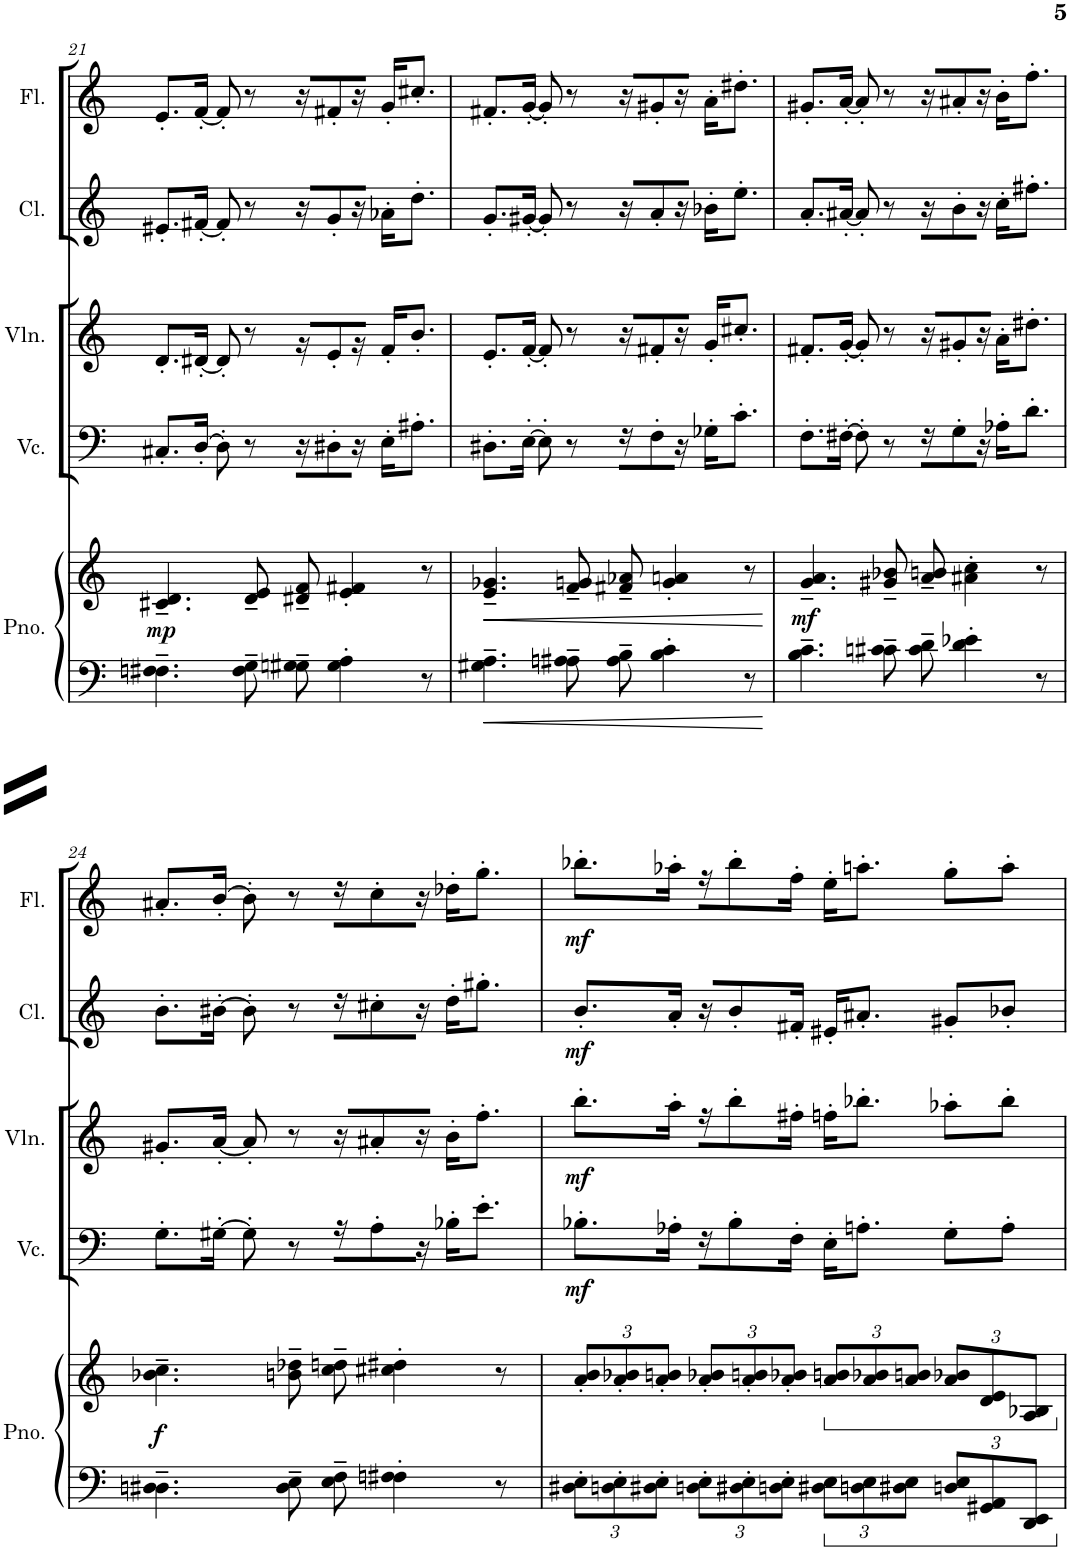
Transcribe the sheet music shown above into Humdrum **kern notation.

**kern	**kern	**dynam	**kern	**dynam	**kern	**dynam	**kern	**dynam	**kern	**dynam
*part5	*part5	*part5	*part4	*part4	*part3	*part3	*part2	*part2	*part1	*part1
*staff6	*staff5	*staff5/6	*staff4	*staff4	*staff3	*staff3	*staff2	*staff2	*staff1	*staff1
*I"Grand Piano	*	*	*I"Violoncello	*	*I"Violin	*	*I"Clarinet	*	*I"Flute	*
*I'Pno.	*	*	*I'Vc.	*	*I'Vln.	*	*I'Cl.	*	*I'Fl.	*
!!LO:PB:g=z
*clefF4	*clefG2	*	*clefF4	*	*clefG2	*	*clefG2	*	*clefG2	*
*	*	*	*	*	*	*	*Trd1c2	*	*	*
*k[]	*k[]	*	*k[]	*	*k[]	*	*k[]	*	*k[]	*
*M4/4	*M4/4	*	*M4/4	*	*M4/4	*	*M4/4	*	*M4/4	*
=21	=21	=21	=21	=21	=21	=21	=21	=21	=21	=21
!	!	!LO:DY:b	!	!	!	!	!	!	!	!
4.Fn\~ 4.F#X\~	4.c#X/~ 4.d/~	mp	8.C#X'/L	.	8.d'/L	.	8.e#X'/L	.	8.e'/L	.
.	.	.	[16D'/Jk	.	[16d#X'/Jk	.	[16f#X'/Jk	.	[16f'/Jk	.
.	.	.	8D'\]	.	8d#'/]	.	8f#'/]	.	8f'/]	.
8F#\~ 8G\~	8d/~ 8e/~	.	8r	.	8r	.	8r	.	8r	.
8Gn\~ 8G#X\~	8d#X/~ 8f/~	.	16r	.	16r	.	16r	.	16r	.
.	.	.	8D#X'\	.	8e'/	.	8g'/	.	8f#X'/	.
4G#\' 4A\'	4e/' 4f#X/'	.	.	.	.	.	.	.	.	.
.	.	.	16r	.	16r	.	16r	.	16r	.
.	.	.	16E'\KL	.	16f'/KL	.	16a-X'\KL	.	16g'/KL	.
.	.	.	8.A#X'\J	.	8.b'/J	.	8.dd'\J	.	8.cc#X'/J	.
8r	8r	.	.	.	.	.	.	.	.	.
=22	=22	=22	=22	=22	=22	=22	=22	=22	=22	=22
!	!	!LO:HP:b	!	!	!	!	!	!	!	!
4.G#X\~ 4.A\~	4.e/~ 4.g-X/~	<	8.D#X'\L	.	8.e'/L	.	8.g'/L	.	8.f#X'/L	.
.	.	.	[16E'\Jk	.	[16f'/Jk	.	[16g#X'/Jk	.	[16g'/Jk	.
.	.	.	8E'\]	.	8f'/]	.	8g#'/]	.	8g'/]	.
8An\~ 8A#X\~	8f/~ 8gn/~	.	8r	.	8r	.	8r	.	8r	.
8A#\~ 8B\~	8f#X/~ 8a-X/~	.	16r	.	16r	.	16r	.	16r	.
.	.	.	8F'\	.	8f#X'/	.	8a'/	.	8g#X'/	.
4B\' 4c\'	4g/' 4an/'	.	.	.	.	.	.	.	.	.
.	.	.	16r	.	16r	.	16r	.	16r	.
.	.	.	16G-X'\KL	.	16g'/KL	.	16b-X'\KL	.	16a'\KL	.
.	.	.	8.c'\J	.	8.cc#X'/J	.	8.ee'\J	.	8.dd#X'\J	.
8r	8r	.	.	.	.	.	.	.	.	.
.	.	[	.	.	.	.	.	.	.	.
=23	=23	=23	=23	=23	=23	=23	=23	=23	=23	=23
!	!	!LO:DY:b	!	!	!	!	!	!	!	!
4.B\~ 4.c\~	4.g/~ 4.a/~	mf	8.F'\L	.	8.f#X'/L	.	8.a'/L	.	8.g#X'/L	.
.	.	.	[16F#X'\Jk	.	[16g'/Jk	.	[16a#X'/Jk	.	[16a'/Jk	.
.	.	.	8F#'\]	.	8g'/]	.	8a#'/]	.	8a'/]	.
8cn\~ 8c#X\~	8g#X/~ 8b-X/~	.	8r	.	8r	.	8r	.	8r	.
8c#\~ 8d\~	8a/~ 8bn/~	.	16r	.	16r	.	16r	.	16r	.
.	.	.	8G'\	.	8g#X'/	.	8b'\	.	8a#X'/	.
4d\' 4e-X\'	4a#X\' 4cc\'	.	.	.	.	.	.	.	.	.
.	.	.	16r	.	16r	.	16r	.	16r	.
.	.	.	16A-X'\KL	.	16a'\KL	.	16cc'\KL	.	16b'\KL	.
.	.	.	8.d'\J	.	8.dd#X'\J	.	8.ff#X'\J	.	8.ff'\J	.
8r	8r	.	.	.	.	.	.	.	.	.
!!LO:LB:g=z
=24	=24	=24	=24	=24	=24	=24	=24	=24	=24	=24
!	!	!LO:DY:b	!	!	!	!	!	!	!	!
4.Dn\~ 4.D#X\~	4.b-X\~ 4.cc\~	f	8.G'\L	.	8.g#X'/L	.	8.b'\L	.	8.a#X'/L	.
.	.	.	[16G#X'\Jk	.	[16a'/Jk	.	[16b#X'\Jk	.	[16b'/Jk	.
.	.	.	8G#'\]	.	8a'/]	.	8b#'\]	.	8b'\]	.
8D#\~ 8E\~	8bn\~ 8dd-X\~	.	8r	.	8r	.	8r	.	8r	.
8E\~ 8F\~	8cc\~ 8ddn\~	.	16r	.	16r	.	16r	.	16r	.
.	.	.	8A'\	.	8a#X'/	.	8cc#X'\	.	8cc'\	.
4Fn\' 4F#X\'	4cc#X\' 4dd#X\'	.	.	.	.	.	.	.	.	.
.	.	.	16r	.	16r	.	16r	.	16r	.
.	.	.	16B-X'\KL	.	16b'\KL	.	16dd'\KL	.	16dd-X'\KL	.
.	.	.	8.e'\J	.	8.ff'\J	.	8.gg#X'\J	.	8.gg'\J	.
8r	8r	.	.	.	.	.	.	.	.	.
=25	=25	=25	=25	=25	=25	=25	=25	=25	=25	=25
*Xbrackettup	*Xbrackettup	*	*	*	*	*	*	*	*	*
!	!	!	!	!LO:DY:b	!	!LO:DY:b	!	!LO:DY:b	!	!LO:DY:b
12D#X\' 12E\'L	12a/' 12b/'L	.	8.B-X'\L	mf	8.bb'\L	mf	8.b'/L	mf	8.bb-X'\L	mf
12Dn\' 12E\'	12a/' 12b-X/'	.	.	.	.	.	.	.	.	.
12D#X\' 12E\'J	12a/' 12bn/'J	.	.	.	.	.	.	.	.	.
.	.	.	16A-X'\Jk	.	16aa'\Jk	.	16a'/Jk	.	16aa-X'\Jk	.
12Dn\' 12E\'L	12a/' 12b-X/'L	.	16r	.	16r	.	16r	.	16r	.
.	.	.	8B-'\	.	8bb'\	.	8b'/	.	8bb-'\	.
12D#X\' 12E\'	12a/' 12bn/'	.	.	.	.	.	.	.	.	.
12Dn\' 12E\'J	12a/' 12b-X/'J	.	.	.	.	.	.	.	.	.
.	.	.	16F'\Jk	.	16ff#X'\Jk	.	16f#X'/Jk	.	16ff'\Jk	.
*	*ped	*	*	*	*	*	*	*	*	*
12D#X\ 12E\L	12a/ 12bn/L	.	16E'\KL	.	16ffn'\KL	.	16e#X'/KL	.	16ee'\KL	.
.	.	.	8.An'\J	.	8.bb-X'\J	.	8.a#X'/J	.	8.aan'\J	.
12Dn\ 12E\	12a/ 12b-X/	.	.	.	.	.	.	.	.	.
12D#X\ 12E\J	12a/ 12bn/J	.	.	.	.	.	.	.	.	.
12Dn/ 12E/L	12a/ 12b-X/L	.	8G'\L	.	8aa-X'\L	.	8g#X'/L	.	8gg'\L	.
12GG#X/ 12AA/	12d/ 12e/	.	.	.	.	.	.	.	.	.
.	.	.	8A'\J	.	8bb-'\J	.	8b-X'/J	.	8aa'\J	.
12DD/ 12EE/J	12A/ 12B-X/J	.	.	.	.	.	.	.	.	.
*	*Xped	*	*	*	*	*	*	*	*	*
=	=	=	=	=	=	=	=	=	=	=
*-	*-	*-	*-	*-	*-	*-	*-	*-	*-	*-
